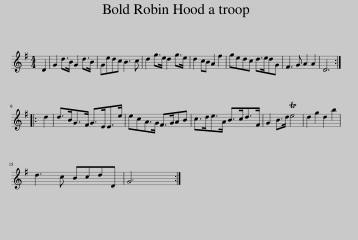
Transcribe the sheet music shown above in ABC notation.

X:1
L:1/8
M:4/4
I:linebreak $
K:G
V:1 treble
V:1
 D2 | G2 d>B G2 d>B | Gedc B3 c | d2 g>e d2 g>e | d2 cB A2 f2 | %5
 gedc d>edG | F3 G A2 A2 | D6 ::$ d2 | d>BG>F G>EE>e | %10
 ecA>G F>GAB | c>de>A B>cd>F | G2 B>d Te4 | d2 g2 d2 b2 |$ d3 c BcdD | %15
 G6 :| %16
